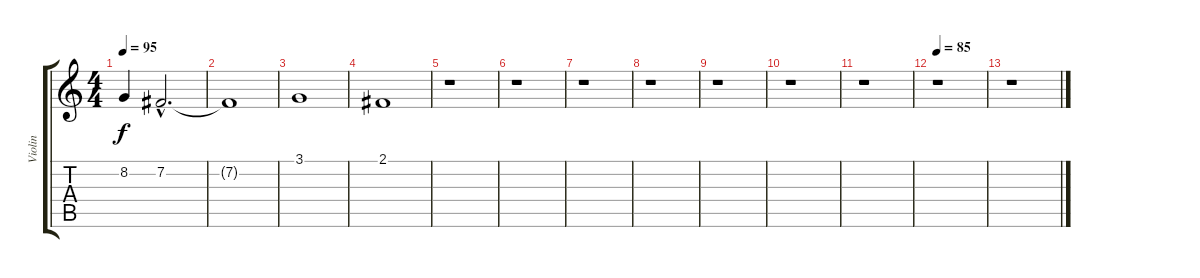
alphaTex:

\track ("Violin" "Violin") {instrument stringensemble2}
\staff {score tabs}
\tuning (E4 B3 G3 D3 A2 E2) {hide}
\ts (4 4)
\tempo 95
\clef g2
\ks c
8.2.4{dy f} 7.2{hac}.2{d} |
7.2{t}.1 |
3.1.1 |
2.1.1 |
r.1 |
r.1 |
r.1 |
r.1 |
r.1 |
r.1 |
r.1 |
\tempo 85
r.1 |
r.1
